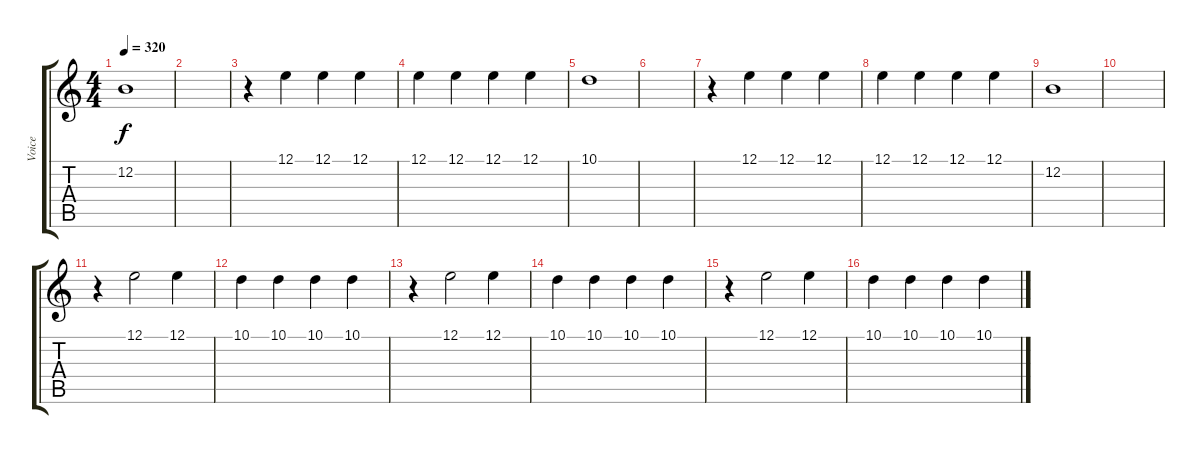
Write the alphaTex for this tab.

\track ("Voice" "Voice") {instrument violin}
\staff {score tabs}
\tuning (E4 B3 G3 D3 A2 E2) {hide}
\ts (4 4)
\tempo 320
\clef g2
\ks c
12.2.1{dy f} |
|
r.4 12.1.4 12.1.4 12.1.4 |
12.1.4 12.1.4 12.1.4 12.1.4 |
10.1.1 |
|
r.4 12.1.4 12.1.4 12.1.4 |
12.1.4 12.1.4 12.1.4 12.1.4 |
12.2.1 |
|
r.4 12.1.2 12.1.4 |
10.1.4 10.1.4 10.1.4 10.1.4 |
r.4 12.1.2 12.1.4 |
10.1.4 10.1.4 10.1.4 10.1.4 |
r.4 12.1.2 12.1.4 |
10.1.4 10.1.4 10.1.4 10.1.4
